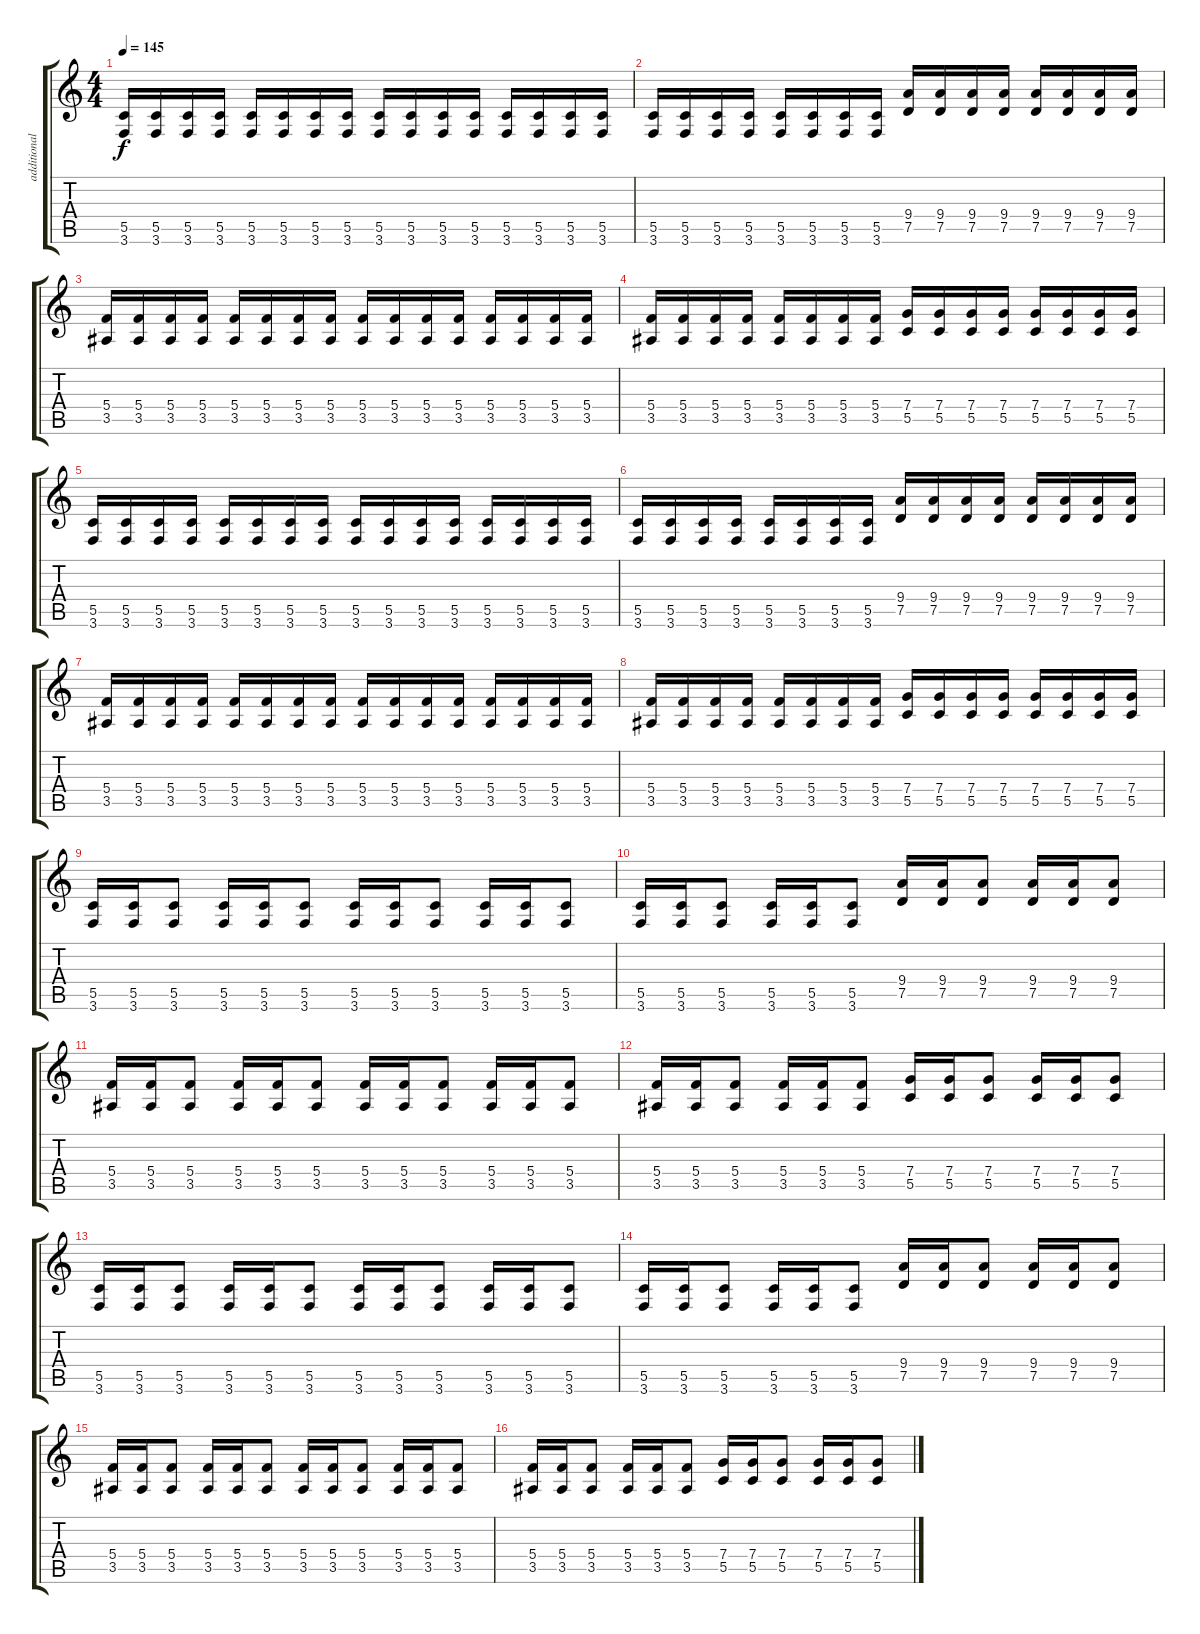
\track ("additional guitar" "additional") {instrument distortionguitar}
\staff {score tabs}
\tuning (D4 A3 F3 C3 G2 D2) {hide}
\ts (4 4)
\tempo 145
\clef g2
\ks c
(5.5 3.6).16{dy f} (5.5 3.6).16 (5.5 3.6).16 (5.5 3.6).16 (5.5 3.6).16 (5.5 3.6).16 (5.5 3.6).16 (5.5 3.6).16 (5.5 3.6).16 (5.5 3.6).16 (5.5 3.6).16 (5.5 3.6).16 (5.5 3.6).16 (5.5 3.6).16 (5.5 3.6).16 (5.5 3.6).16 |
(5.5 3.6).16 (5.5 3.6).16 (5.5 3.6).16 (5.5 3.6).16 (5.5 3.6).16 (5.5 3.6).16 (5.5 3.6).16 (5.5 3.6).16 (9.4 7.5).16 (9.4 7.5).16 (9.4 7.5).16 (9.4 7.5).16 (9.4 7.5).16 (9.4 7.5).16 (9.4 7.5).16 (9.4 7.5).16 |
(5.4 3.5).16 (5.4 3.5).16 (5.4 3.5).16 (5.4 3.5).16 (5.4 3.5).16 (5.4 3.5).16 (5.4 3.5).16 (5.4 3.5).16 (5.4 3.5).16 (5.4 3.5).16 (5.4 3.5).16 (5.4 3.5).16 (5.4 3.5).16 (5.4 3.5).16 (5.4 3.5).16 (5.4 3.5).16 |
(5.4 3.5).16 (5.4 3.5).16 (5.4 3.5).16 (5.4 3.5).16 (5.4 3.5).16 (5.4 3.5).16 (5.4 3.5).16 (5.4 3.5).16 (7.4 5.5).16 (7.4 5.5).16 (7.4 5.5).16 (7.4 5.5).16 (7.4 5.5).16 (7.4 5.5).16 (7.4 5.5).16 (7.4 5.5).16 |
(5.5 3.6).16 (5.5 3.6).16 (5.5 3.6).16 (5.5 3.6).16 (5.5 3.6).16 (5.5 3.6).16 (5.5 3.6).16 (5.5 3.6).16 (5.5 3.6).16 (5.5 3.6).16 (5.5 3.6).16 (5.5 3.6).16 (5.5 3.6).16 (5.5 3.6).16 (5.5 3.6).16 (5.5 3.6).16 |
(5.5 3.6).16 (5.5 3.6).16 (5.5 3.6).16 (5.5 3.6).16 (5.5 3.6).16 (5.5 3.6).16 (5.5 3.6).16 (5.5 3.6).16 (9.4 7.5).16 (9.4 7.5).16 (9.4 7.5).16 (9.4 7.5).16 (9.4 7.5).16 (9.4 7.5).16 (9.4 7.5).16 (9.4 7.5).16 |
(5.4 3.5).16 (5.4 3.5).16 (5.4 3.5).16 (5.4 3.5).16 (5.4 3.5).16 (5.4 3.5).16 (5.4 3.5).16 (5.4 3.5).16 (5.4 3.5).16 (5.4 3.5).16 (5.4 3.5).16 (5.4 3.5).16 (5.4 3.5).16 (5.4 3.5).16 (5.4 3.5).16 (5.4 3.5).16 |
(5.4 3.5).16 (5.4 3.5).16 (5.4 3.5).16 (5.4 3.5).16 (5.4 3.5).16 (5.4 3.5).16 (5.4 3.5).16 (5.4 3.5).16 (7.4 5.5).16 (7.4 5.5).16 (7.4 5.5).16 (7.4 5.5).16 (7.4 5.5).16 (7.4 5.5).16 (7.4 5.5).16 (7.4 5.5).16 |
(5.5 3.6).16 (5.5 3.6).16 (5.5 3.6).8 (5.5 3.6).16 (5.5 3.6).16 (5.5 3.6).8 (5.5 3.6).16 (5.5 3.6).16 (5.5 3.6).8 (5.5 3.6).16 (5.5 3.6).16 (5.5 3.6).8 |
(5.5 3.6).16 (5.5 3.6).16 (5.5 3.6).8 (5.5 3.6).16 (5.5 3.6).16 (5.5 3.6).8 (9.4 7.5).16 (9.4 7.5).16 (9.4 7.5).8 (9.4 7.5).16 (9.4 7.5).16 (9.4 7.5).8 |
(5.4 3.5).16 (5.4 3.5).16 (5.4 3.5).8 (5.4 3.5).16 (5.4 3.5).16 (5.4 3.5).8 (5.4 3.5).16 (5.4 3.5).16 (5.4 3.5).8 (5.4 3.5).16 (5.4 3.5).16 (5.4 3.5).8 |
(5.4 3.5).16 (5.4 3.5).16 (5.4 3.5).8 (5.4 3.5).16 (5.4 3.5).16 (5.4 3.5).8 (7.4 5.5).16 (7.4 5.5).16 (7.4 5.5).8 (7.4 5.5).16 (7.4 5.5).16 (7.4 5.5).8 |
(5.5 3.6).16 (5.5 3.6).16 (5.5 3.6).8 (5.5 3.6).16 (5.5 3.6).16 (5.5 3.6).8 (5.5 3.6).16 (5.5 3.6).16 (5.5 3.6).8 (5.5 3.6).16 (5.5 3.6).16 (5.5 3.6).8 |
(5.5 3.6).16 (5.5 3.6).16 (5.5 3.6).8 (5.5 3.6).16 (5.5 3.6).16 (5.5 3.6).8 (9.4 7.5).16 (9.4 7.5).16 (9.4 7.5).8 (9.4 7.5).16 (9.4 7.5).16 (9.4 7.5).8 |
(5.4 3.5).16 (5.4 3.5).16 (5.4 3.5).8 (5.4 3.5).16 (5.4 3.5).16 (5.4 3.5).8 (5.4 3.5).16 (5.4 3.5).16 (5.4 3.5).8 (5.4 3.5).16 (5.4 3.5).16 (5.4 3.5).8 |
(5.4 3.5).16 (5.4 3.5).16 (5.4 3.5).8 (5.4 3.5).16 (5.4 3.5).16 (5.4 3.5).8 (7.4 5.5).16 (7.4 5.5).16 (7.4 5.5).8 (7.4 5.5).16 (7.4 5.5).16 (7.4 5.5).8
